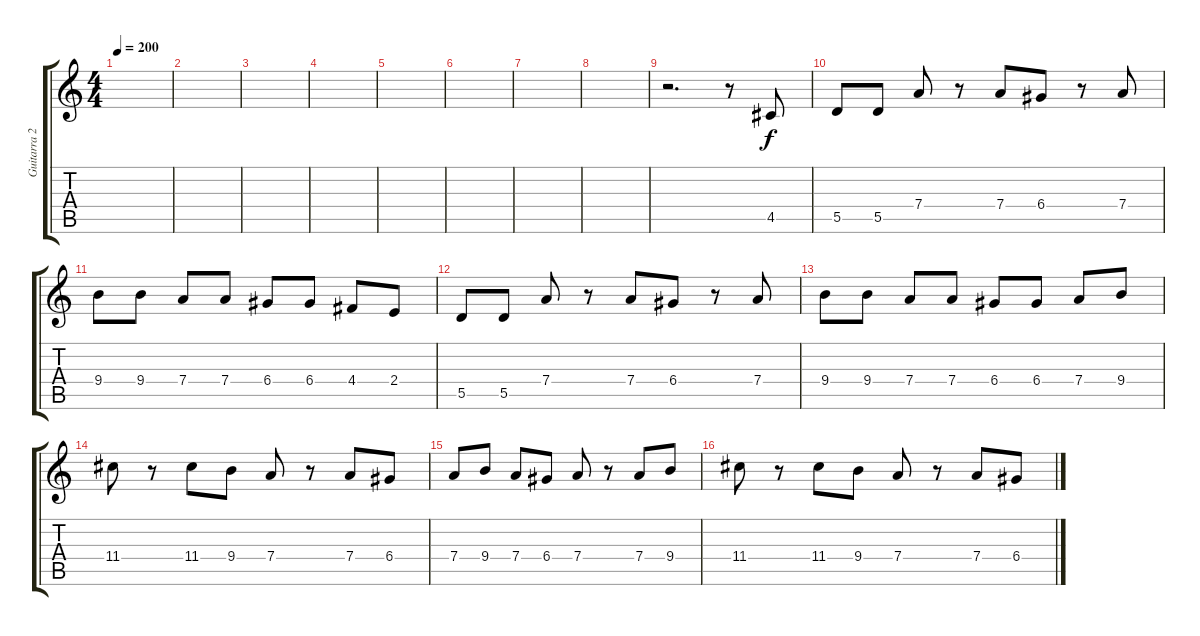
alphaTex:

\track ("Guitarra 2" "Guitarra 2") {instrument distortionguitar}
\staff {score tabs}
\tuning (E4 B3 G3 D3 A2 E2) {hide}
\ts (4 4)
\tempo 200
\clef g2
\ks c
|
|
|
|
|
|
|
|
r.2{d} r.8 4.5.8 |
5.5.8 5.5.8 7.4.8 r.8 7.4.8 6.4.8 r.8 7.4.8 |
9.4.8 9.4.8 7.4.8 7.4.8 6.4.8 6.4.8 4.4.8 2.4.8 |
5.5.8 5.5.8 7.4.8 r.8 7.4.8 6.4.8 r.8 7.4.8 |
9.4.8 9.4.8 7.4.8 7.4.8 6.4.8 6.4.8 7.4.8 9.4.8 |
11.4.8 r.8 11.4.8 9.4.8 7.4.8 r.8 7.4.8 6.4.8 |
7.4.8 9.4.8 7.4.8 6.4.8 7.4.8 r.8 7.4.8 9.4.8 |
11.4.8 r.8 11.4.8 9.4.8 7.4.8 r.8 7.4.8 6.4.8
